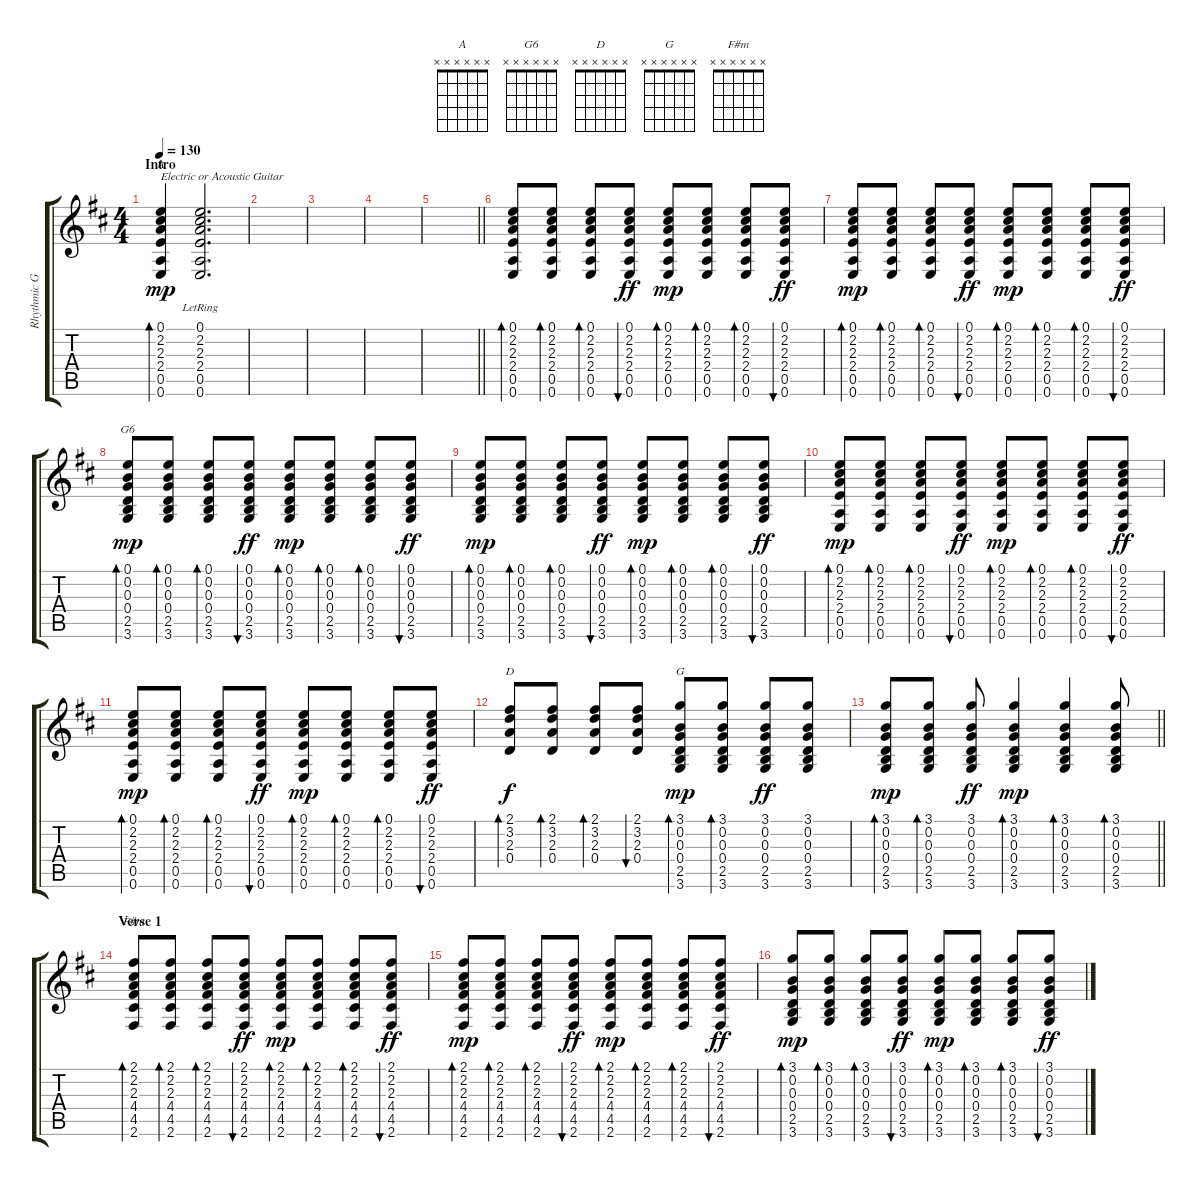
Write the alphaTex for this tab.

\track ("Rhythmic Guitar" "Rhythmic G") {instrument acousticguitarsteel}
\staff {score tabs}
\tuning (E4 B3 G3 D3 A2 E2) {hide}
\chord ("A" x x x x x x)
\chord ("G6" x x x x x x)
\chord ("D" x x x x x x)
\chord ("G" x x x x x x)
\chord ("F#m" x x x x x x)
\ts (4 4)
\section ("" "Intro")
\tempo 130
\clef g2
\ks d
(0.1 2.2 2.3 2.4 0.5 0.6).4{bd 120 ch "A" txt "Electric or Acoustic Guitar" dy mp instrument acousticguitarsteel} (0.1{lr} 2.2{lr} 2.3{lr} 2.4{lr} 0.5{lr} 0.6{lr}).2{d} |
|
|
|
\barLineRight lightlight
|
(0.1 2.2 2.3 2.4 0.5 0.6).8{bd 30} (0.1 2.2 2.3 2.4 0.5 0.6).8{bd 30} (0.1 2.2 2.3 2.4 0.5 0.6).8{bd 30} (0.1 2.2 2.3 2.4 0.5 0.6).8{bu 30 dy ff} (0.1 2.2 2.3 2.4 0.5 0.6).8{bd 30 dy mp} (0.1 2.2 2.3 2.4 0.5 0.6).8{bd 30} (0.1 2.2 2.3 2.4 0.5 0.6).8{bd 30} (0.1 2.2 2.3 2.4 0.5 0.6).8{bu 30 dy ff} |
(0.1 2.2 2.3 2.4 0.5 0.6).8{bd 30 dy mp} (0.1 2.2 2.3 2.4 0.5 0.6).8{bd 30} (0.1 2.2 2.3 2.4 0.5 0.6).8{bd 30} (0.1 2.2 2.3 2.4 0.5 0.6).8{bu 30 dy ff} (0.1 2.2 2.3 2.4 0.5 0.6).8{bd 30 dy mp} (0.1 2.2 2.3 2.4 0.5 0.6).8{bd 30} (0.1 2.2 2.3 2.4 0.5 0.6).8{bd 30} (0.1 2.2 2.3 2.4 0.5 0.6).8{bu 30 dy ff} |
(0.1 0.2 0.3 0.4 2.5 3.6).8{bd 30 ch "G6" dy mp} (0.1 0.2 0.3 0.4 2.5 3.6).8{bd 30} (0.1 0.2 0.3 0.4 2.5 3.6).8{bd 30} (0.1 0.2 0.3 0.4 2.5 3.6).8{bu 30 dy ff} (0.1 0.2 0.3 0.4 2.5 3.6).8{bd 30 dy mp} (0.1 0.2 0.3 0.4 2.5 3.6).8{bd 30} (0.1 0.2 0.3 0.4 2.5 3.6).8{bd 30} (0.1 0.2 0.3 0.4 2.5 3.6).8{bu 30 dy ff} |
(0.1 0.2 0.3 0.4 2.5 3.6).8{bd 30 dy mp} (0.1 0.2 0.3 0.4 2.5 3.6).8{bd 30} (0.1 0.2 0.3 0.4 2.5 3.6).8{bd 30} (0.1 0.2 0.3 0.4 2.5 3.6).8{bu 30 dy ff} (0.1 0.2 0.3 0.4 2.5 3.6).8{bd 30 dy mp} (0.1 0.2 0.3 0.4 2.5 3.6).8{bd 30} (0.1 0.2 0.3 0.4 2.5 3.6).8{bd 30} (0.1 0.2 0.3 0.4 2.5 3.6).8{bu 30 dy ff} |
(0.1 2.2 2.3 2.4 0.5 0.6).8{bd 30 dy mp} (0.1 2.2 2.3 2.4 0.5 0.6).8{bd 30} (0.1 2.2 2.3 2.4 0.5 0.6).8{bd 30} (0.1 2.2 2.3 2.4 0.5 0.6).8{bu 30 dy ff} (0.1 2.2 2.3 2.4 0.5 0.6).8{bd 30 dy mp} (0.1 2.2 2.3 2.4 0.5 0.6).8{bd 30} (0.1 2.2 2.3 2.4 0.5 0.6).8{bd 30} (0.1 2.2 2.3 2.4 0.5 0.6).8{bu 30 dy ff} |
(0.1 2.2 2.3 2.4 0.5 0.6).8{bd 30 dy mp} (0.1 2.2 2.3 2.4 0.5 0.6).8{bd 30} (0.1 2.2 2.3 2.4 0.5 0.6).8{bd 30} (0.1 2.2 2.3 2.4 0.5 0.6).8{bu 30 dy ff} (0.1 2.2 2.3 2.4 0.5 0.6).8{bd 30 dy mp} (0.1 2.2 2.3 2.4 0.5 0.6).8{bd 30} (0.1 2.2 2.3 2.4 0.5 0.6).8{bd 30} (0.1 2.2 2.3 2.4 0.5 0.6).8{bu 30 dy ff} |
(2.1 3.2 2.3 0.4).8{bd 30 ch "D" dy f} (2.1 3.2 2.3 0.4).8{bd 30} (2.1 3.2 2.3 0.4).8{bd 30} (2.1 3.2 2.3 0.4).8{bu 30} (3.1 0.2 0.3 0.4 2.5 3.6).8{bd 30 ch "G" dy mp} (3.1 0.2 0.3 0.4 2.5 3.6).8{bd 30} (3.1 0.2 0.3 0.4 2.5 3.6).8{dy ff} (3.1 0.2 0.3 0.4 2.5 3.6).8 |
\barLineRight lightlight
(3.1 0.2 0.3 0.4 2.5 3.6).8{bd 30 dy mp} (3.1 0.2 0.3 0.4 2.5 3.6).8{bd 30} (3.1 0.2 0.3 0.4 2.5 3.6).8{dy ff} (3.1 0.2 0.3 0.4 2.5 3.6).4{bd 30 dy mp} (3.1 0.2 0.3 0.4 2.5 3.6).4{bd 30} (3.1 0.2 0.3 0.4 2.5 3.6).8{bd 30} |
\section ("" "Verse 1")
(2.1 2.2 2.3 4.4 4.5 2.6).8{bd 30 ch "F#m"} (2.1 2.2 2.3 4.4 4.5 2.6).8{bd 30} (2.1 2.2 2.3 4.4 4.5 2.6).8{bd 30} (2.1 2.2 2.3 4.4 4.5 2.6).8{bu 30 dy ff} (2.1 2.2 2.3 4.4 4.5 2.6).8{bd 30 dy mp} (2.1 2.2 2.3 4.4 4.5 2.6).8{bd 30} (2.1 2.2 2.3 4.4 4.5 2.6).8{bd 30} (2.1 2.2 2.3 4.4 4.5 2.6).8{bu 30 dy ff} |
(2.1 2.2 2.3 4.4 4.5 2.6).8{bd 30 dy mp} (2.1 2.2 2.3 4.4 4.5 2.6).8{bd 30} (2.1 2.2 2.3 4.4 4.5 2.6).8{bd 30} (2.1 2.2 2.3 4.4 4.5 2.6).8{bu 30 dy ff} (2.1 2.2 2.3 4.4 4.5 2.6).8{bd 30 dy mp} (2.1 2.2 2.3 4.4 4.5 2.6).8{bd 30} (2.1 2.2 2.3 4.4 4.5 2.6).8{bd 30} (2.1 2.2 2.3 4.4 4.5 2.6).8{bu 30 dy ff} |
(3.1 0.2 0.3 0.4 2.5 3.6).8{bd 30 dy mp} (3.1 0.2 0.3 0.4 2.5 3.6).8{bd 30} (3.1 0.2 0.3 0.4 2.5 3.6).8{bd 30} (3.1 0.2 0.3 0.4 2.5 3.6).8{bu 30 dy ff} (3.1 0.2 0.3 0.4 2.5 3.6).8{bd 30 dy mp} (3.1 0.2 0.3 0.4 2.5 3.6).8{bd 30} (3.1 0.2 0.3 0.4 2.5 3.6).8{bd 30} (3.1 0.2 0.3 0.4 2.5 3.6).8{bu 30 dy ff}
